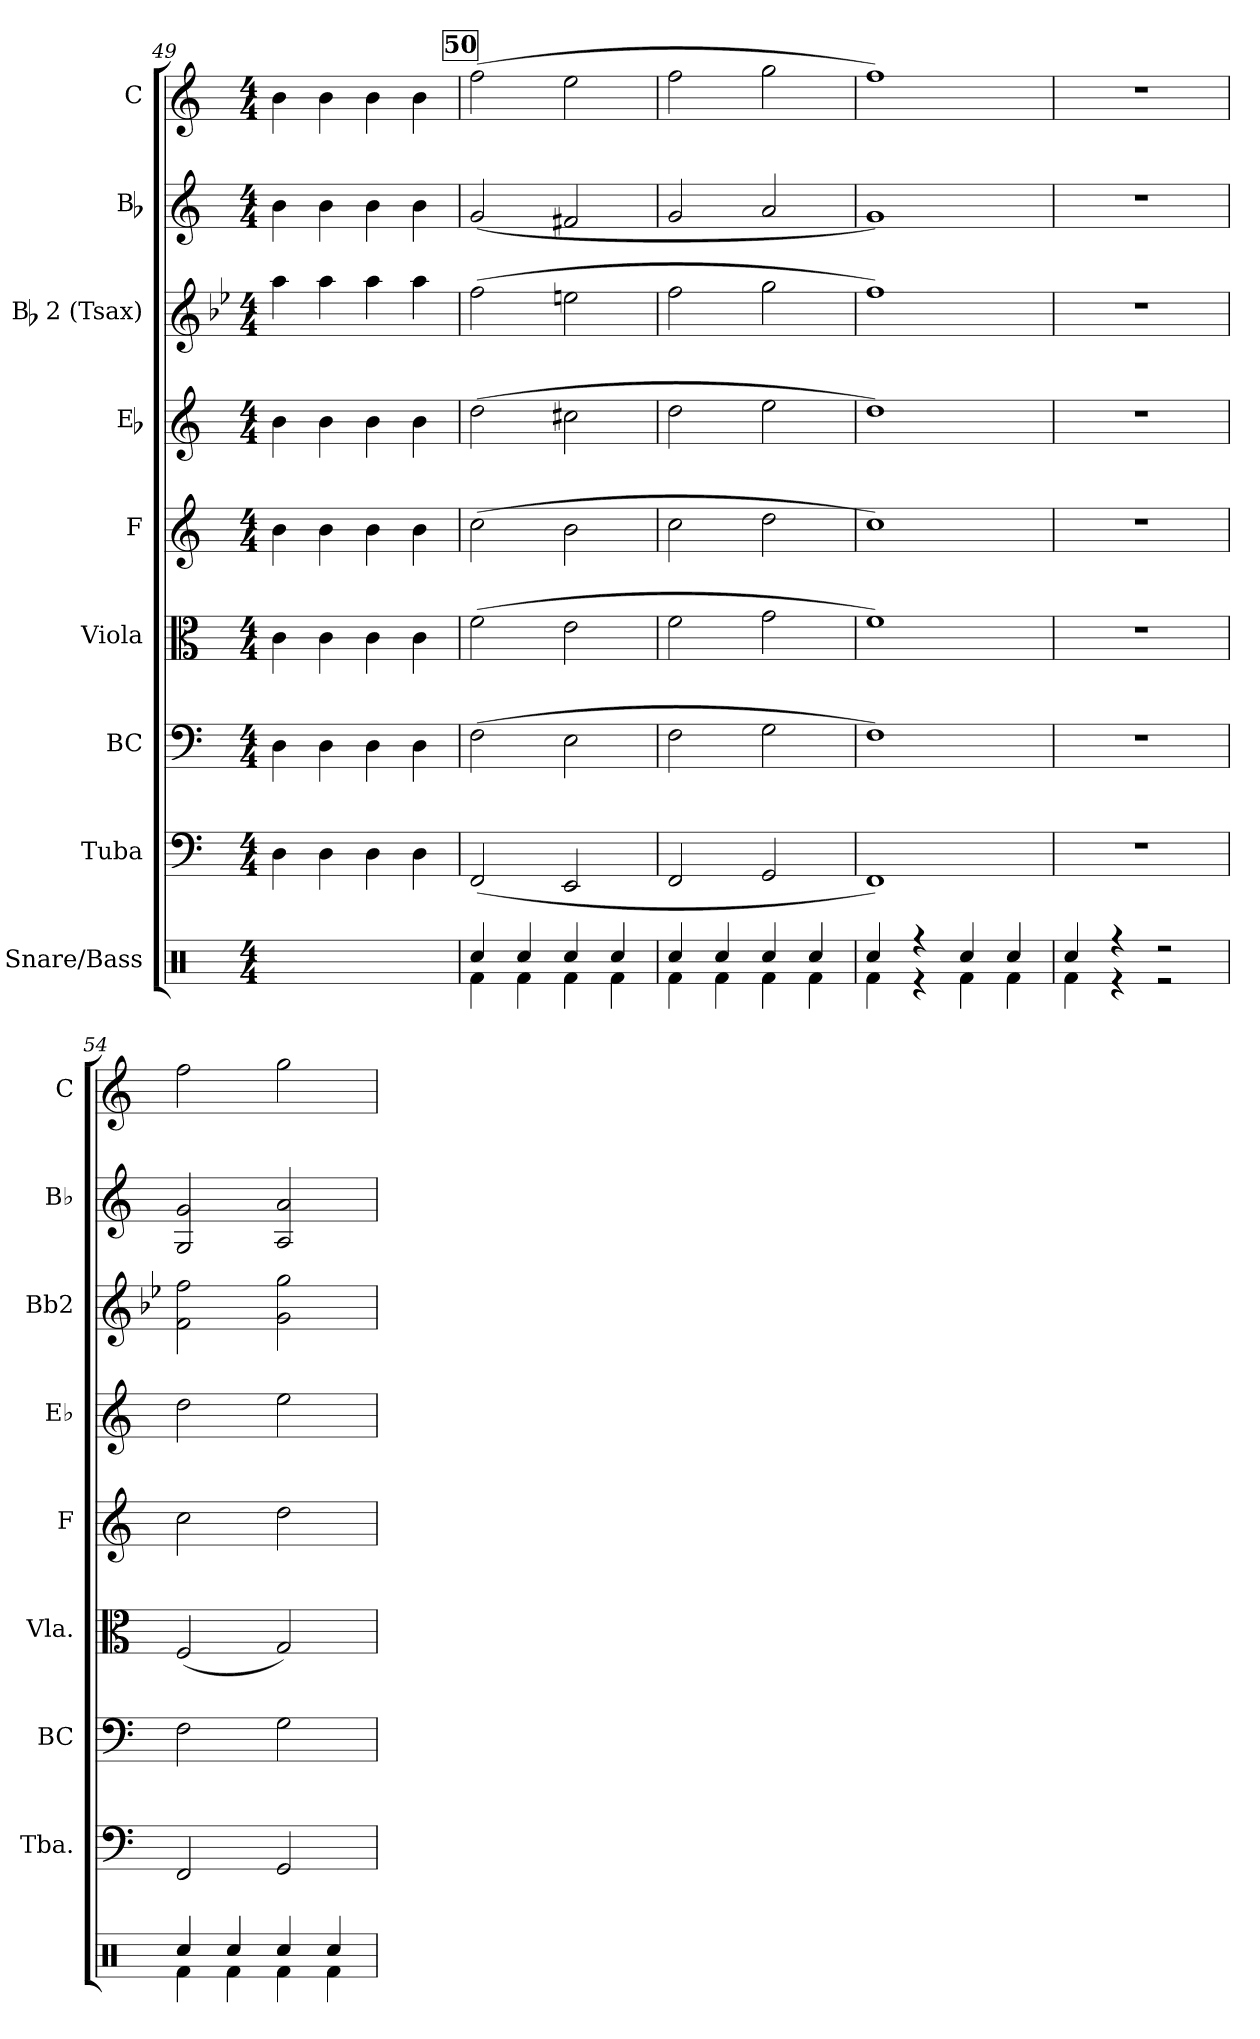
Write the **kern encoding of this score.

**kern	**kern	**kern	**kern	**kern	**kern	**kern	**kern	**kern
*part9	*part8	*part7	*part6	*part5	*part4	*part3	*part2	*part1
*staff9	*staff8	*staff7	*staff6	*staff5	*staff4	*staff3	*staff2	*staff1
*I"Snare/Bass	*I"Tuba	*I"BC	*I"Viola	*I"F	*I"Eb	*I"Bb 2 (Tsax)	*I"Bb	*I"C
*	*I'Tba.	*I'BC	*I'Vla.	*I'F	*I'Eb	*I'Bb2	*I'Bb	*I'C
*clefX	*clefF4	*clefF4	*clefC3	*clefG2	*clefG2	*clefG2	*clefG2	*clefG2
*	*	*	*	*ITrd4c7	*ITrd5c9	*ITrd8c14	*ITrd1c2	*
*k[]	*k[]	*k[]	*k[]	*k[b-]	*k[b-e-a-]	*k[b-e-]	*k[b-e-]	*k[]
*M4/4	*M4/4	*M4/4	*M4/4	*M4/4	*M4/4	*M4/4	*M4/4	*M4/4
=49	=49	=49	=49	=49	=49	=49	=49	=49
4Ri\	4Di\	4Di\	4ci\	4ei\	4di\	4ai\	4ai\	4bi\
4Ri\	4Di\	4Di\	4ci\	4ei\	4di\	4ai\	4ai\	4bi\
4Ri\	4Di\	4Di\	4ci\	4ei\	4di\	4ai\	4ai\	4bi\
4Ri\	4Di\	4Di\	4ci\	4ei\	4di\	4ai\	4ai\	4bi\
!!LO:REH:place=s1:color=#000000:enc=box:fs=12.2576:t=50
=50	=50	=50	=50	=50	=50	=50	=50	=50
*^	*	*	*	*	*	*	*	*
4Rcci/	4Rfi\	(2FFi/	(2Fi\	(2fi\	(2fi\	(2fi\	(2fi\	(2fi/	(2ffi\
4Rcci/	4Rfi\	.	.	.	.	.	.	.	.
4Rcci/	4Rfi\	2EEi/	2Ei\	2ei\	2ei\	2eni\	2eni\	2eni/	2eei\
4Rcci/	4Rfi\	.	.	.	.	.	.	.	.
=51	=51	=51	=51	=51	=51	=51	=51	=51	=51
4Rcci/	4Rfi\	2FFi/	2Fi\	2fi\	2fi\	2fi\	2fi\	2fi/	2ffi\
4Rcci/	4Rfi\	.	.	.	.	.	.	.	.
4Rcci/	4Rfi\	2GGi/	2Gi\	2gi\	2gi\	2gi\	2gi\	2gi/	2ggi\
4Rcci/	4Rfi\	.	.	.	.	.	.	.	.
=52	=52	=52	=52	=52	=52	=52	=52	=52	=52
4Rcci/	4Rfi\	1FFi)	1Fi)	1fi)	1fi)	1fi)	1fi)	1fi)	1ffi)
4r	4r	.	.	.	.	.	.	.	.
4Rcci/	4Rfi\	.	.	.	.	.	.	.	.
4Rcci/	4Rfi\	.	.	.	.	.	.	.	.
=53	=53	=53	=53	=53	=53	=53	=53	=53	=53
4Rcci/	4Rfi\	1r	1r	1r	1r	1r	1r	1r	1r
4r	4r	.	.	.	.	.	.	.	.
2r	2r	.	.	.	.	.	.	.	.
=54	=54	=54	=54	=54	=54	=54	=54	=54	=54
4Rcci/	4Rfi\	2FFi/	2Fi\	(2Fi/	2fi\	2fi\	2Fi\ 2fi	2Fi/ 2fi	2ffi\
4Rcci/	4Rfi\	.	.	.	.	.	.	.	.
4Rcci/	4Rfi\	2GGi/	2Gi\	2Gi/)	2gi\	2gi\	2Gi\ 2gi	2Gi/ 2gi	2ggi\
4Rcci/	4Rfi\	.	.	.	.	.	.	.	.
*v	*v	*	*	*	*	*	*	*	*
=	=	=	=	=	=	=	=	=
*-	*-	*-	*-	*-	*-	*-	*-	*-
